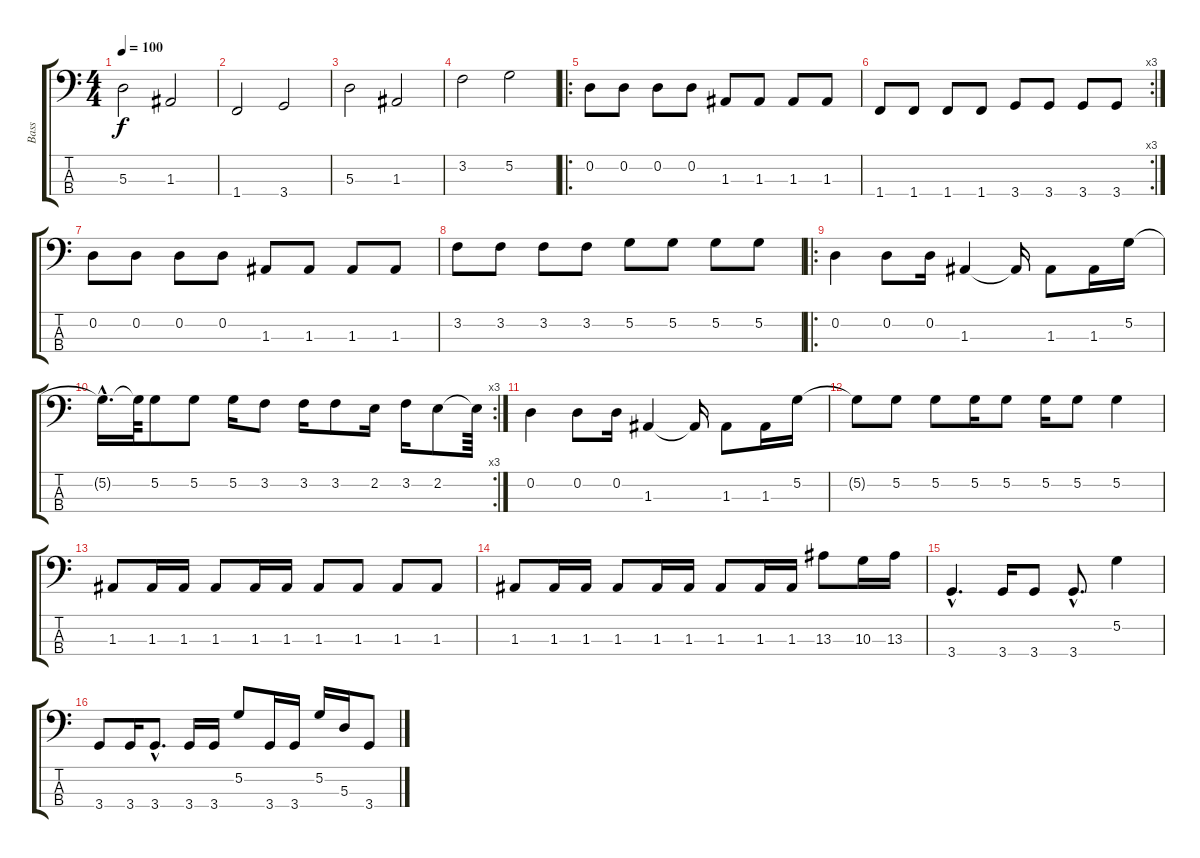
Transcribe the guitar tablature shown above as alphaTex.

\track ("Bass" "Bass") {instrument electricbassfinger}
\staff {score tabs}
\tuning (G2 D2 A1 E1) {hide}
\ts (4 4)
\tempo 100
\clef f4
\ks c
5.3.2{dy f instrument electricbassfinger} 1.3.2 |
1.4.2 3.4.2 |
5.3.2 1.3.2 |
3.2.2 5.2.2 |
\ro
0.2.8 0.2.8 0.2.8 0.2.8 1.3.8 1.3.8 1.3.8 1.3.8 |
\rc 3
1.4.8 1.4.8 1.4.8 1.4.8 3.4.8 3.4.8 3.4.8 3.4.8 |
0.2.8 0.2.8 0.2.8 0.2.8 1.3.8 1.3.8 1.3.8 1.3.8 |
3.2.8 3.2.8 3.2.8 3.2.8 5.2.8 5.2.8 5.2.8 5.2.8 |
\ro
0.2.4 0.2.8 0.2.16 1.3.4 1.3{t}.16 1.3.8 1.3.16 5.2.16 |
\rc 3
5.2{hac t}.16{d} 5.2{t}.64 5.2.8 5.2.8 5.2.16 3.2.8 3.2.16 3.2.8 2.2.16 3.2.16 2.2.8 2.2{t}.64 |
0.2.4 0.2.8 0.2.16 1.3.4 1.3{t}.16 1.3.8 1.3.16 5.2.16 |
5.2{t}.8 5.2.8 5.2.8 5.2.16 5.2.8 5.2.16 5.2.8 5.2.4 |
1.3.8 1.3.16 1.3.16 1.3.8 1.3.16 1.3.16 1.3.8 1.3.8 1.3.8 1.3.8 |
1.3.8 1.3.16 1.3.16 1.3.8 1.3.16 1.3.16 1.3.8 1.3.16 1.3.16 13.3.8 10.3.16 13.3.16 |
3.4{hac}.4{d} 3.4.16 3.4.8 3.4{hac}.8{d} 5.2.4 |
3.4.8 3.4.16 3.4{hac}.8{d} 3.4.16 3.4.16 5.2.8 3.4.16 3.4.16 5.2.16 5.3.16 3.4.8
